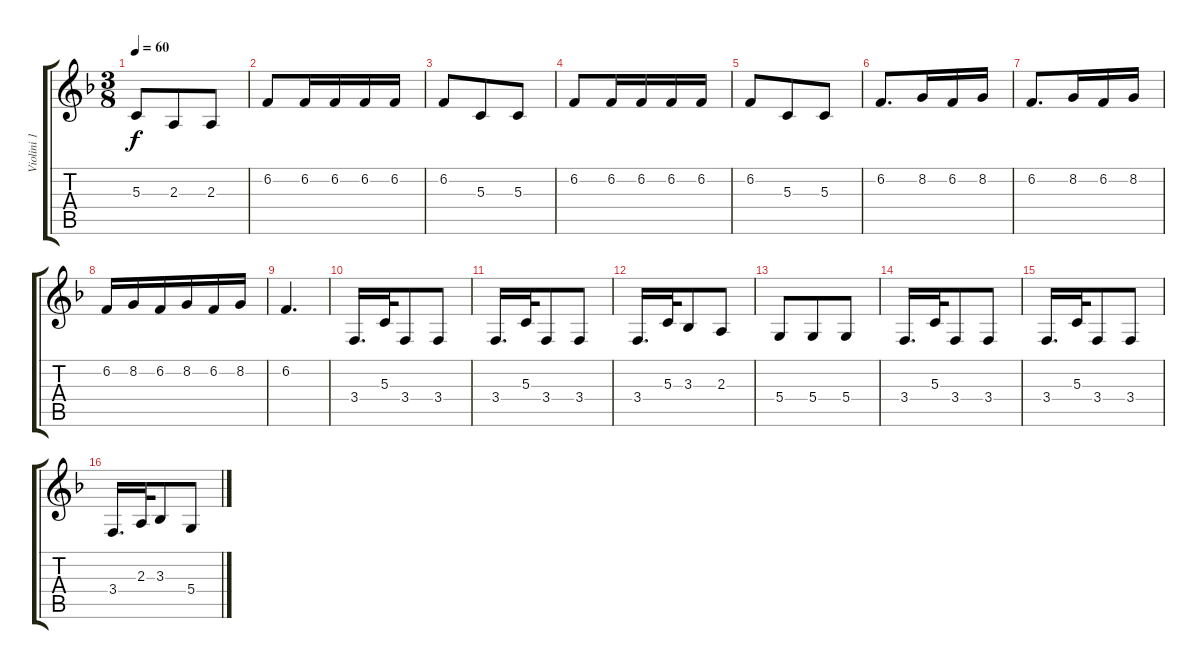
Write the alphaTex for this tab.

\track ("Violini 1" "Violini 1") {instrument violin}
\staff {score tabs}
\tuning (E4 B3 G3 D3 A2 E2) {hide}
\ts (3 8)
\tempo 60
\clef g2
\ks f
5.3.8{dy f} 2.3.8 2.3.8 |
6.2.8 6.2.16 6.2.16 6.2.16 6.2.16 |
6.2.8 5.3.8 5.3.8 |
6.2.8 6.2.16 6.2.16 6.2.16 6.2.16 |
6.2.8 5.3.8 5.3.8 |
6.2.8{d} 8.2.16 6.2.16 8.2.16 |
6.2.8{d} 8.2.16 6.2.16 8.2.16 |
6.2.16 8.2.16 6.2.16 8.2.16 6.2.16 8.2.16 |
6.2.4{d} |
3.4.16{d} 5.3.32 3.4.8 3.4.8 |
3.4.16{d} 5.3.32 3.4.8 3.4.8 |
3.4.16{d} 5.3.32 3.3.8 2.3.8 |
5.4.8 5.4.8 5.4.8 |
3.4.16{d} 5.3.32 3.4.8 3.4.8 |
3.4.16{d} 5.3.32 3.4.8 3.4.8 |
3.4.16{d} 2.3.32 3.3.8 5.4.8
